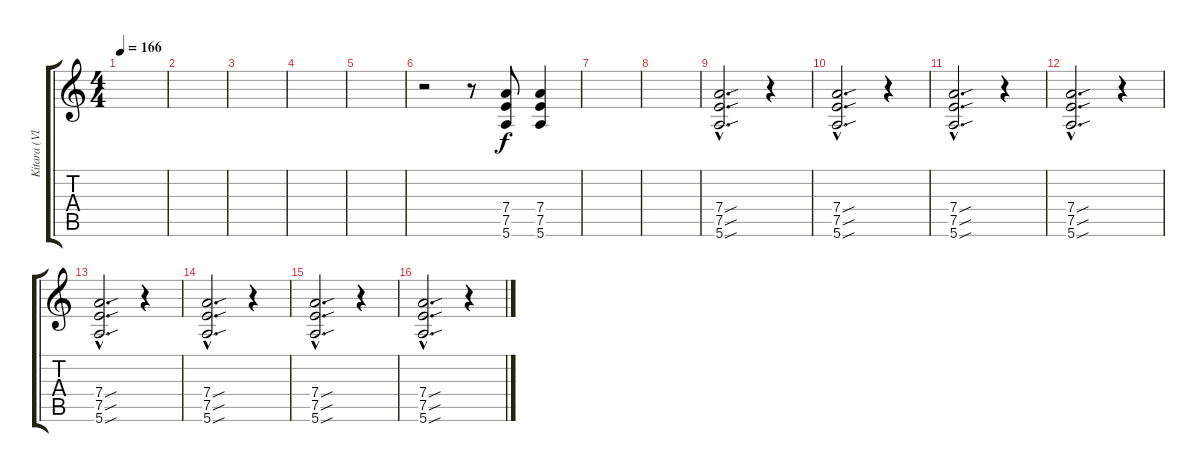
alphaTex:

\track ("Kitara (Vlado)" "Kitara (Vl") {instrument distortionguitar}
\staff {score tabs}
\tuning (E4 B3 G3 D3 A2 E2) {hide}
\ts (4 4)
\tempo 166
\clef g2
\ks c
|
|
|
|
|
r.2 r.8 (7.4 7.5 5.6).8 (7.4 7.5 5.6).4 |
|
|
(7.4{sou hac} 7.5{sou hac} 5.6{sou hac}).2{d} r.4 |
(7.4{sou hac} 7.5{sou hac} 5.6{sou hac}).2{d} r.4 |
(7.4{sou hac} 7.5{sou hac} 5.6{sou hac}).2{d} r.4 |
(7.4{sou hac} 7.5{sou hac} 5.6{sou hac}).2{d} r.4 |
(7.4{sou hac} 7.5{sou hac} 5.6{sou hac}).2{d} r.4 |
(7.4{sou hac} 7.5{sou hac} 5.6{sou hac}).2{d} r.4 |
(7.4{sou hac} 7.5{sou hac} 5.6{sou hac}).2{d} r.4 |
(7.4{sou hac} 7.5{sou hac} 5.6{sou hac}).2{d} r.4
